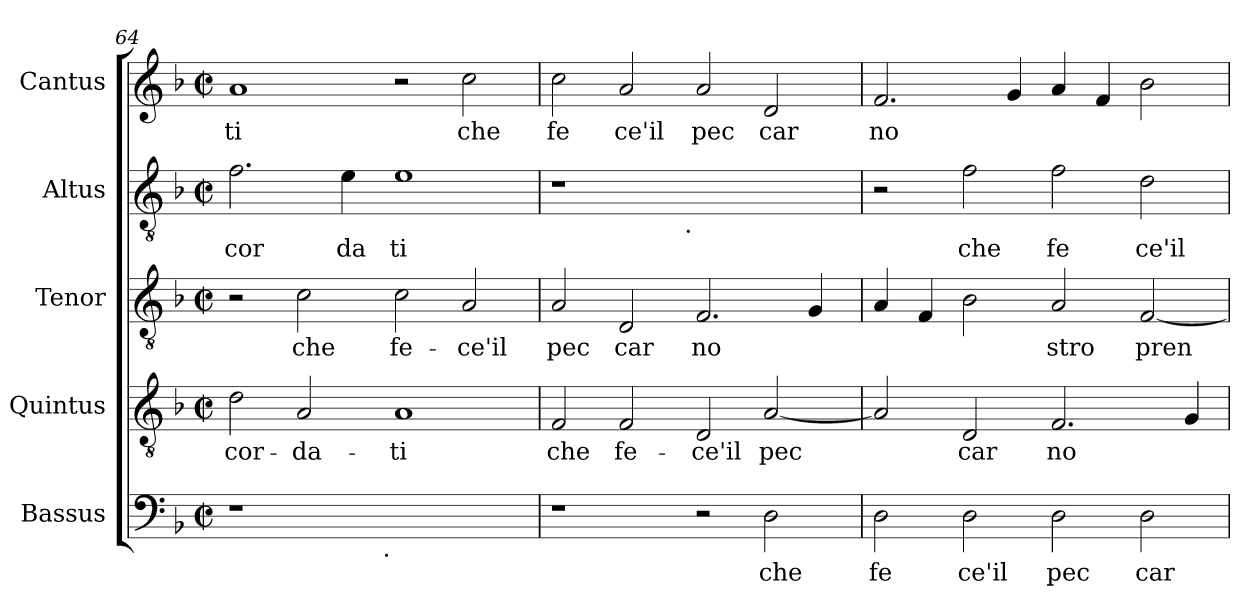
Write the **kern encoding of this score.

**kern	**text	**kern	**text	**kern	**text	**kern	**text	**kern	**text
*part5	*part5	*part4	*part4	*part3	*part3	*part2	*part2	*part1	*part1
*staff5	*staff5	*staff4	*staff4	*staff3	*staff3	*staff2	*staff2	*staff1	*staff1
*I"Bassus	*	*I"Quintus	*	*I"Tenor	*	*I"Altus	*	*I"Cantus	*
*clefF4	*	*clefGv2	*	*clefGv2	*	*clefGv2	*	*clefG2	*
*k[b-]	*	*k[b-]	*	*k[b-]	*	*k[b-]	*	*k[b-]	*
*F:	*	*F:	*	*F:	*	*F:	*	*F:	*
*M2/2	*	*M2/2	*	*M2/2	*	*M2/2	*	*M2/2	*
*met(c|)	*	*met(c|)	*	*met(c|)	*	*met(c|)	*	*met(c|)	*
=64	=64	=64	=64	=64	=64	=64	=64	=64	=64
!	!	!	!LO:LY:b:cj	!	!	!	!LO:LY:b:cj	!	!LO:LY:b:cj
*^	*	*	*	*	*	*	*	*	*
1r	2ryy	.	2d\	-cor-	2r	.	2.f\	cor	1a	ti
!	!	!	!	!LO:LY:b:cj	!	!LO:LY:b:cj	!	!	!	!
.	4...ryy	.	2A/	-da-	2c\	che	.	.	.	.
!	!	!	!	!	!	!	!	!LO:LY:b:cj	!	!
.	.	.	.	.	.	.	4e\	da	.	.
!	!LO:TX:b:t=.	!	!	!	!	!	!	!	!	!
.	1ryy	.	.	.	.	.	.	.	.	.
!	!	!	!	!LO:LY:b:cj	!	!LO:LY:b:cj	!	!LO:LY:b:cj	!	!
1ryy	.	.	1A	-ti	2c\	fe-	1e	ti	2r	.
!	!	!	!	!	!	!LO:LY:b:cj	!	!	!	!LO:LY:b:cj
.	.	.	.	.	2A/	-ce'il	.	.	2cc\	che
.	32ryy	.	.	.	.	.	.	.	.	.
=65	=65	=65	=65	=65	=65	=65	=65	=65	=65	=65
!	!	!	!	!LO:LY:b:cj	!	!LO:LY:b:cj	!	!	!	!LO:LY:b:cj
*v	*v	*	*	*	*	*	*^	*	*	*
1r	.	2F/	che	2A/	pec	1r	2ryy	.	2cc\	fe
!	!	!	!LO:LY:b:cj	!	!LO:LY:b:cj	!	!	!	!	!LO:LY:b:cj
.	.	2F/	fe-	2D/	car	.	4...ryy	.	2a/	ce'il
!	!	!	!	!	!	!	!LO:TX:b:t=.	!	!	!
.	.	.	.	.	.	.	1ryy	.	.	.
!	!	!	!LO:LY:b:cj	!	!LO:LY:b:cj	!	!	!	!	!LO:LY:b:cj
2r	.	2D/	-ce'il	2.F/	no-	1ryy	.	.	2a/	pec
!	!LO:LY:b:cj	!	!LO:LY:b:cj	!	!	!	!	!	!	!LO:LY:b:cj
2D\	che	[<2A/	pec-	.	.	.	.	.	2d/	car
!	!	!	!	!	!LO:LY:b:cj	!	!	!	!	!
.	.	.	.	4G/	--	.	.	.	.	.
.	.	.	.	.	.	.	32ryy	.	.	.
=66	=66	=66	=66	=66	=66	=66	=66	=66	=66	=66
!	!LO:LY:b:cj	!	!LO:LY:b:cj	!	!LO:LY:b:cj	!	!	!	!	!LO:LY:b:cj
*	*	*	*	*	*	*v	*v	*	*	*
2D\	fe	2A/]	--	4A/	--	2r	.	2.f/	no
!	!	!	!	!	!LO:LY:b:cj	!	!	!	!
.	.	.	.	4F/	--	.	.	.	.
!	!LO:LY:b:cj	!	!LO:LY:b:cj	!	!LO:LY:b:cj	!	!LO:LY:b:cj	!	!
2D\	ce'il	2D/	-car	2B-\	--	2f\	che	.	.
!	!	!	!	!	!	!	!	!	!LO:LY:b:cj
.	.	.	.	.	.	.	.	4g/	.
!	!LO:LY:b:cj	!	!LO:LY:b:cj	!	!LO:LY:b:cj	!	!LO:LY:b:cj	!	!LO:LY:b:cj
2D\	pec	2.F/	no-	2A/	-stro	2f\	fe	4a/	.
!	!	!	!	!	!	!	!	!	!LO:LY:b:cj
.	.	.	.	.	.	.	.	4f/	.
!	!LO:LY:b:cj	!	!	!	!LO:LY:b:cj	!	!LO:LY:b:cj	!	!LO:LY:b:cj
2D\	car	.	.	[<2F/	pren-	2d\	ce'il	2b-\	.
!	!	!	!LO:LY:b:cj	!	!	!	!	!	!
.	.	4G/	--	.	.	.	.	.	.
=	=	=	=	=	=	=	=	=	=
*-	*-	*-	*-	*-	*-	*-	*-	*-	*-
